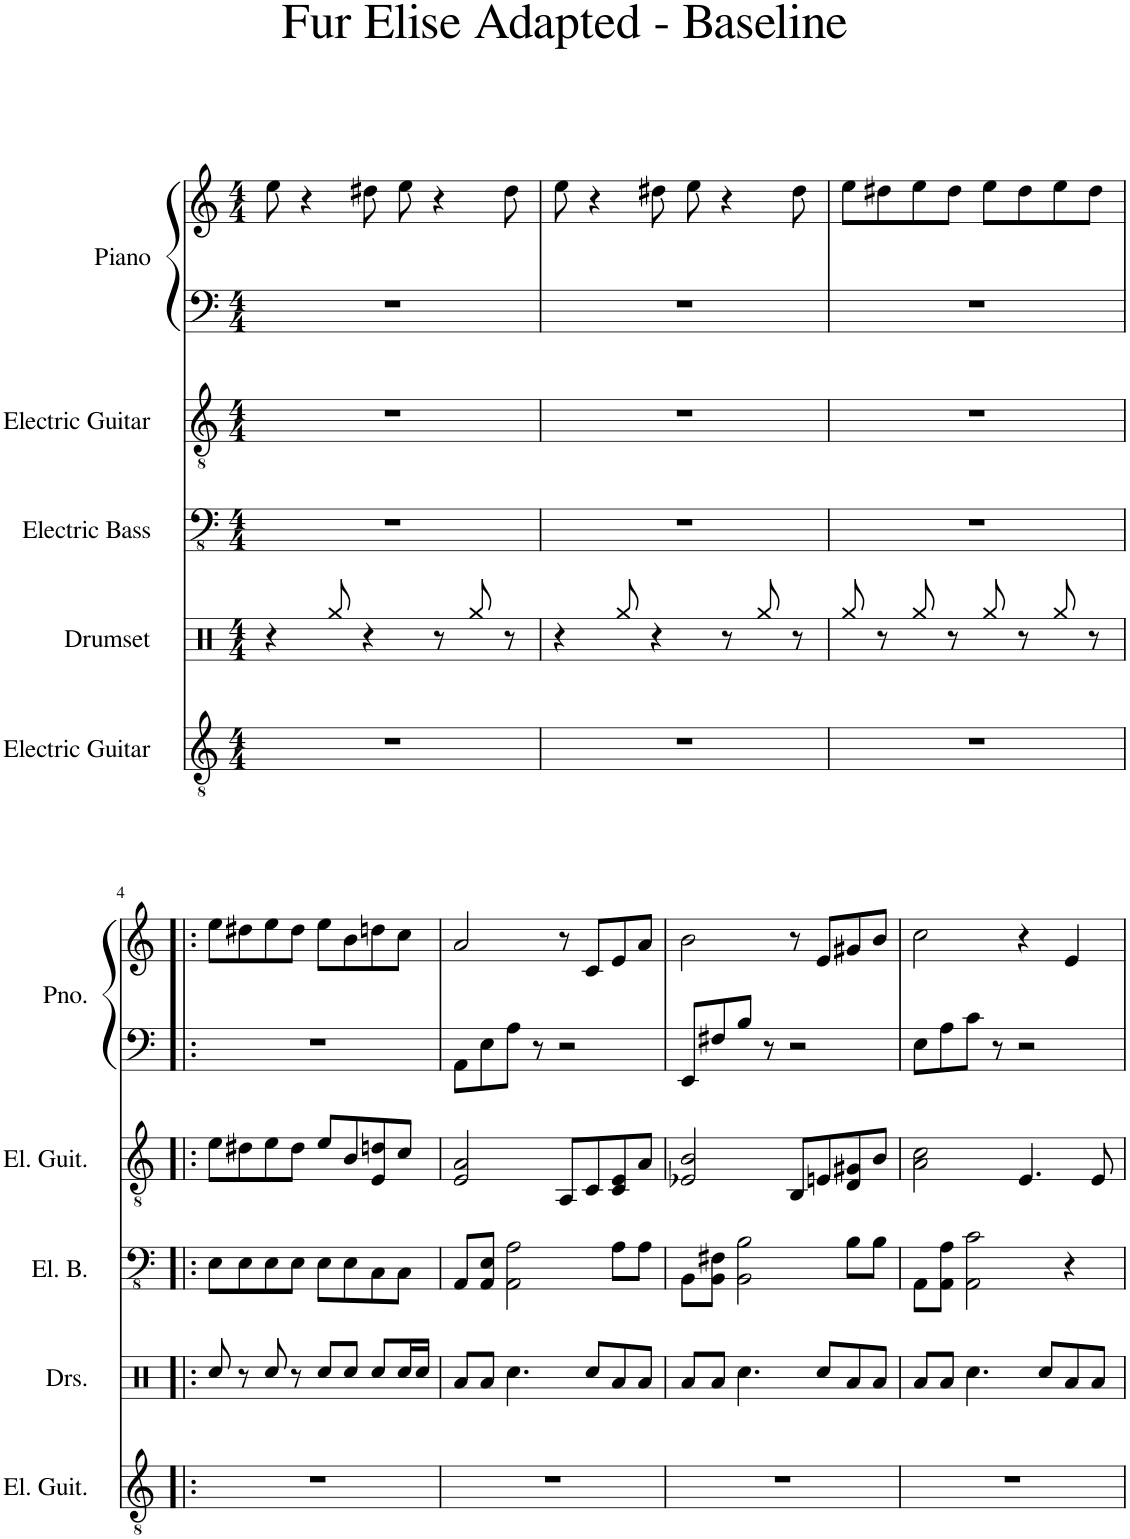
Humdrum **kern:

**kern	**kern	**kern	**kern	**kern	**kern
*part5	*part4	*part3	*part2	*part1	*part1
*staff6	*staff5	*staff4	*staff3	*staff2	*staff1
*I"Electric Guitar	*I"Drumset	*I"Electric Bass	*I"Electric Guitar	*I"Piano	*
*I'El. Guit.	*I'Drs.	*I'El. B.	*I'El. Guit.	*I'Pno.	*
*clefGv2	*clefX	*clefFv4	*clefGv2	*clefF4	*clefG2
*k[]	*k[]	*k[]	*k[]	*k[]	*k[]
*M4/4	*M4/4	*M4/4	*M4/4	*M4/4	*M4/4
=1	=1	=1	=1	=1	=1
1r	4r	1r	1r	1r	8ee\
.	.	.	.	.	4r
.	8Rgg/	.	.	.	.
.	4r	.	.	.	8dd#X\
.	.	.	.	.	8ee\
.	8r	.	.	.	4r
.	8Rgg/	.	.	.	.
.	8r	.	.	.	8dd#\
=2	=2	=2	=2	=2	=2
1r	4r	1r	1r	1r	8ee\
.	.	.	.	.	4r
.	8Rgg/	.	.	.	.
.	4r	.	.	.	8dd#X\
.	.	.	.	.	8ee\
.	8r	.	.	.	4r
.	8Rgg/	.	.	.	.
.	8r	.	.	.	8dd#\
=3	=3	=3	=3	=3	=3
1r	8Rgg/	1r	1r	1r	8ee\L
.	8r	.	.	.	8dd#X\
.	8Rgg/	.	.	.	8ee\
.	8r	.	.	.	8dd#\J
.	8Rgg/	.	.	.	8ee\L
.	8r	.	.	.	8dd#\
.	8Rgg/	.	.	.	8ee\
.	8r	.	.	.	8dd#\J
!!LO:LB:g=z
=4!|:	=4!|:	=4!|:	=4!|:	=4!|:	=4!|:
1r	8Rcc/	8EE\L	8e\L	1r	8ee\L
.	8r	8EE\	8d#X\	.	8dd#X\
.	8Rcc/	8EE\	8e\	.	8ee\
.	8r	8EE\J	8d#\J	.	8dd#\J
.	8Rcc/L	8EE\L	8e/L	.	8ee\L
.	8Rcc/J	8EE\	8B/	.	8b\
.	8Rcc/L	8CC\	8E/ 8dn/	.	8ddn\
.	16Rcc/L	8CC\J	8c/J	.	8cc\J
.	16Rcc/JJ	.	.	.	.
=5	=5	=5	=5	=5	=5
1r	8Ra/L	8AAA/L	2E/ 2A/	8AA\L	2a/
.	8Ra/J	8AAA/ 8EE/J	.	8E\	.
.	4.Rcc\	2AAA\ 2AA\	.	8A\J	.
.	.	.	.	8r	.
.	.	.	8AA/L	2r	8r
.	8Rcc/L	.	8C/	.	8c/L
.	8Ra/	8AA\L	8C/ 8E/	.	8e/
.	8Ra/J	8AA\J	8A/J	.	8a/J
=6	=6	=6	=6	=6	=6
1r	8Ra/L	8BBB\L	2E-X/ 2B/	8EE/L	2b\
.	8Ra/J	8BBB\ 8FF#X\J	.	8F#X/	.
.	4.Rcc\	2BBB\ 2BB\	.	8B/J	.
.	.	.	.	8r	.
.	.	.	8BB/L	2r	8r
.	8Rcc/L	.	8En/	.	8e/L
.	8Ra/	8BB\L	8D/ 8G#X/	.	8g#X/
.	8Ra/J	8BB\J	8B/J	.	8b/J
=7	=7	=7	=7	=7	=7
1r	8Ra/L	8AAA\L	2A\ 2c\	8E\L	2cc\
.	8Ra/J	8AAA\ 8AA\J	.	8A\	.
.	4.Rcc\	2AAA\ 2C\	.	8c\J	.
.	.	.	.	8r	.
.	.	.	4.E/	2r	4r
.	8Rcc/L	.	.	.	.
.	8Ra/	4r	.	.	4e/
.	8Ra/J	.	8E/	.	.
=	=	=	=	=	=
*-	*-	*-	*-	*-	*-
